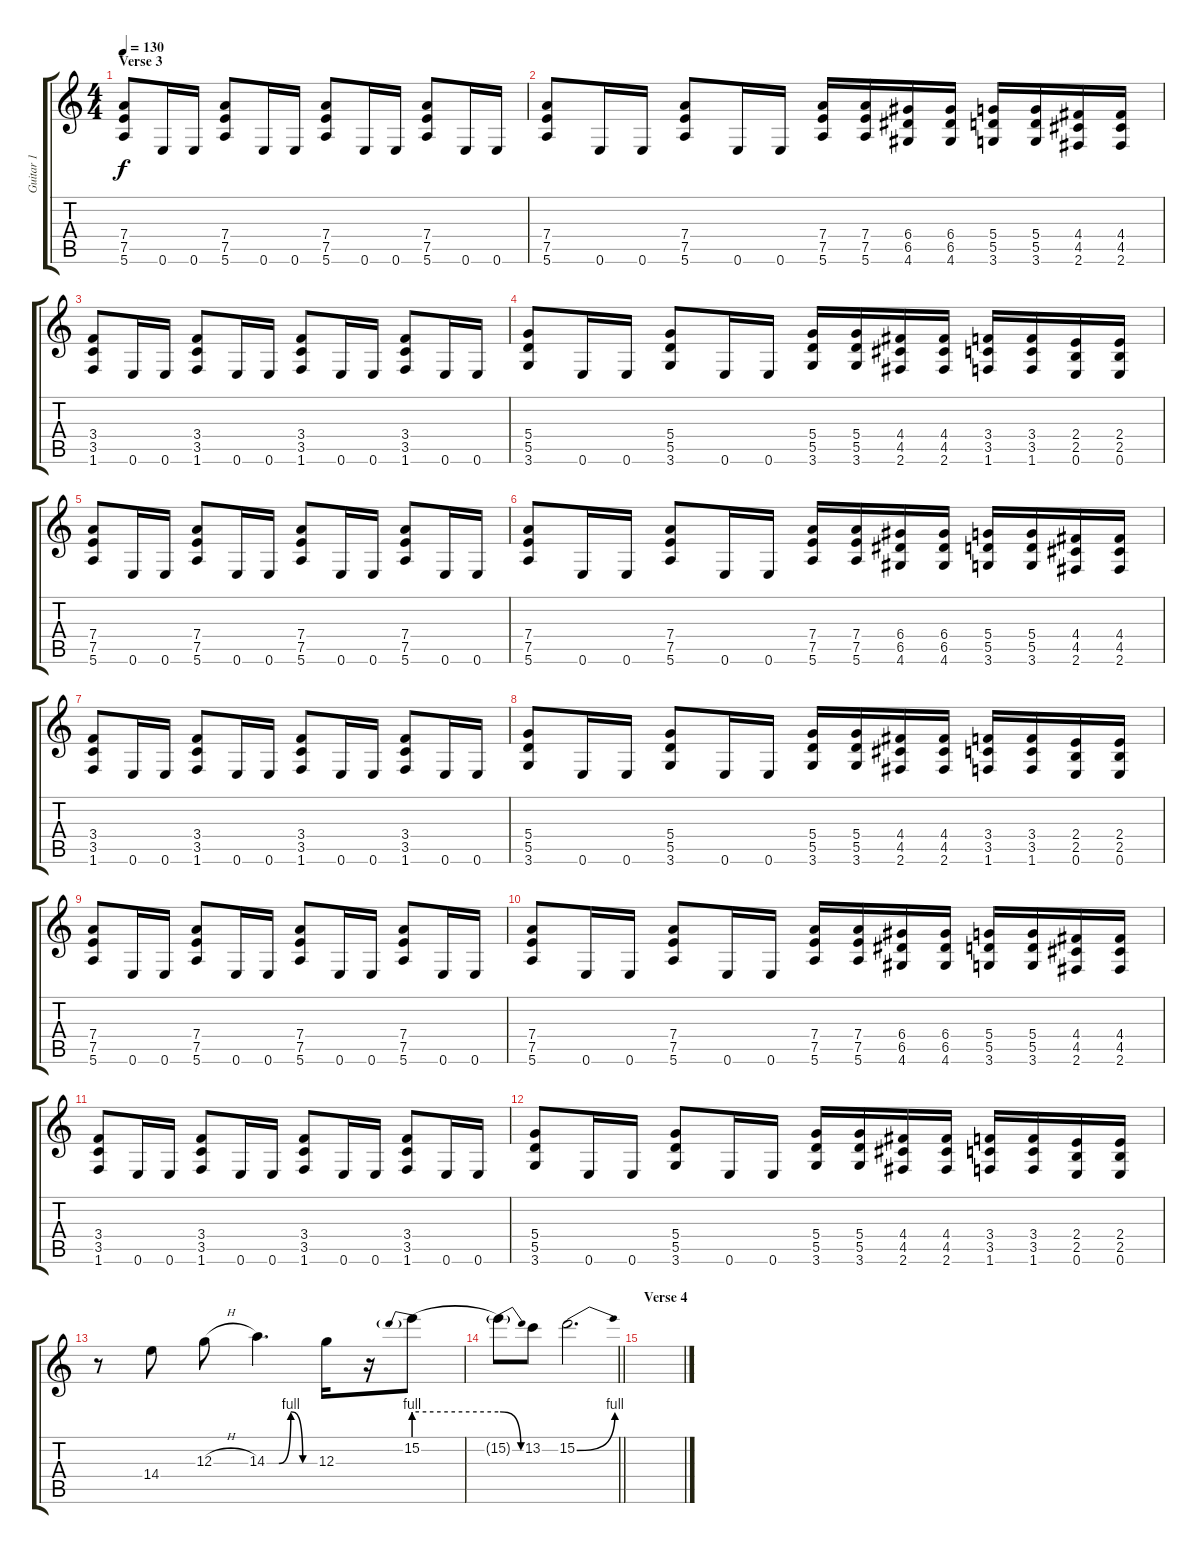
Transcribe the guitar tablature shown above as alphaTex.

\track ("Guitar 1" "Guitar 1") {instrument overdrivenguitar}
\staff {score tabs}
\tuning (E4 B3 G3 D3 A2 E2) {hide}
\ts (4 4)
\section ("" "Verse 3")
\tempo 130
\clef g2
\ks c
(7.4 7.5 5.6).8{dy f} 0.6.16 0.6.16 (7.4 7.5 5.6).8 0.6.16 0.6.16 (7.4 7.5 5.6).8 0.6.16 0.6.16 (7.4 7.5 5.6).8 0.6.16 0.6.16 |
(7.4 7.5 5.6).8 0.6.16 0.6.16 (7.4 7.5 5.6).8 0.6.16 0.6.16 (7.4 7.5 5.6).16 (7.4 7.5 5.6).16 (6.4 6.5 4.6).16 (6.4 6.5 4.6).16 (5.4 5.5 3.6).16 (5.4 5.5 3.6).16 (4.4 4.5 2.6).16 (4.4 4.5 2.6).16 |
(3.4 3.5 1.6).8 0.6.16 0.6.16 (3.4 3.5 1.6).8 0.6.16 0.6.16 (3.4 3.5 1.6).8 0.6.16 0.6.16 (3.4 3.5 1.6).8 0.6.16 0.6.16 |
(5.4 5.5 3.6).8 0.6.16 0.6.16 (5.4 5.5 3.6).8 0.6.16 0.6.16 (5.4 5.5 3.6).16 (5.4 5.5 3.6).16 (4.4 4.5 2.6).16 (4.4 4.5 2.6).16 (3.4 3.5 1.6).16 (3.4 3.5 1.6).16 (2.4 2.5 0.6).16 (2.4 2.5 0.6).16 |
(7.4 7.5 5.6).8 0.6.16 0.6.16 (7.4 7.5 5.6).8 0.6.16 0.6.16 (7.4 7.5 5.6).8 0.6.16 0.6.16 (7.4 7.5 5.6).8 0.6.16 0.6.16 |
(7.4 7.5 5.6).8 0.6.16 0.6.16 (7.4 7.5 5.6).8 0.6.16 0.6.16 (7.4 7.5 5.6).16 (7.4 7.5 5.6).16 (6.4 6.5 4.6).16 (6.4 6.5 4.6).16 (5.4 5.5 3.6).16 (5.4 5.5 3.6).16 (4.4 4.5 2.6).16 (4.4 4.5 2.6).16 |
(3.4 3.5 1.6).8 0.6.16 0.6.16 (3.4 3.5 1.6).8 0.6.16 0.6.16 (3.4 3.5 1.6).8 0.6.16 0.6.16 (3.4 3.5 1.6).8 0.6.16 0.6.16 |
(5.4 5.5 3.6).8 0.6.16 0.6.16 (5.4 5.5 3.6).8 0.6.16 0.6.16 (5.4 5.5 3.6).16 (5.4 5.5 3.6).16 (4.4 4.5 2.6).16 (4.4 4.5 2.6).16 (3.4 3.5 1.6).16 (3.4 3.5 1.6).16 (2.4 2.5 0.6).16 (2.4 2.5 0.6).16 |
(7.4 7.5 5.6).8 0.6.16 0.6.16 (7.4 7.5 5.6).8 0.6.16 0.6.16 (7.4 7.5 5.6).8 0.6.16 0.6.16 (7.4 7.5 5.6).8 0.6.16 0.6.16 |
(7.4 7.5 5.6).8 0.6.16 0.6.16 (7.4 7.5 5.6).8 0.6.16 0.6.16 (7.4 7.5 5.6).16 (7.4 7.5 5.6).16 (6.4 6.5 4.6).16 (6.4 6.5 4.6).16 (5.4 5.5 3.6).16 (5.4 5.5 3.6).16 (4.4 4.5 2.6).16 (4.4 4.5 2.6).16 |
(3.4 3.5 1.6).8 0.6.16 0.6.16 (3.4 3.5 1.6).8 0.6.16 0.6.16 (3.4 3.5 1.6).8 0.6.16 0.6.16 (3.4 3.5 1.6).8 0.6.16 0.6.16 |
(5.4 5.5 3.6).8 0.6.16 0.6.16 (5.4 5.5 3.6).8 0.6.16 0.6.16 (5.4 5.5 3.6).16 (5.4 5.5 3.6).16 (4.4 4.5 2.6).16 (4.4 4.5 2.6).16 (3.4 3.5 1.6).16 (3.4 3.5 1.6).16 (2.4 2.5 0.6).16 (2.4 2.5 0.6).16 |
r.8 14.4.8 12.3{h}.8 14.3{be (custom 0 0 15 0 30 4 45 0 60 0)}.4{d} 12.3.16 r.16 15.2{be (prebend 0 4 60 4)}.8 |
\barLineRight lightlight
15.2{be (release 0 4 60 0) t}.8 13.2.8 15.2{be (bend 0 0 60 4)}.2{d} |
\section ("" "Verse 4")
